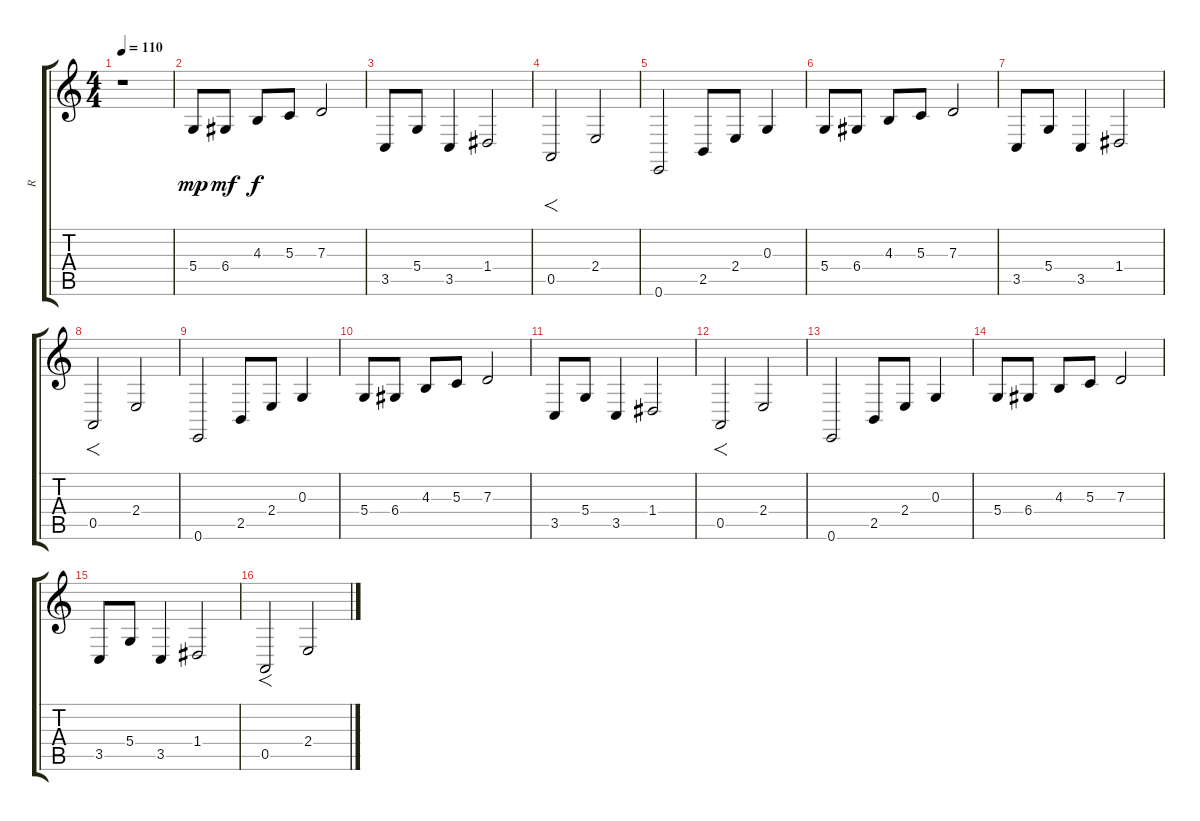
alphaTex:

\track ("R" "R") {instrument fiddle}
\staff {score tabs}
\tuning (E4 B3 G3 D3 A2 E2) {hide}
\ts (4 4)
\tempo 110
\clef g2
\ks c
r.1{dy mp instrument fiddle} |
5.4.8 6.4.8{dy mf} 4.3.8{dy f} 5.3.8 7.3.2 |
3.5.8 5.4.8 3.5.4 1.4.2 |
0.5.2{f} 2.4.2 |
0.6.2 2.5.8 2.4.8 0.3.4 |
5.4.8 6.4.8 4.3.8 5.3.8 7.3.2 |
3.5.8 5.4.8 3.5.4 1.4.2 |
0.5.2{f} 2.4.2 |
0.6.2 2.5.8 2.4.8 0.3.4 |
5.4.8 6.4.8 4.3.8 5.3.8 7.3.2 |
3.5.8 5.4.8 3.5.4 1.4.2 |
0.5.2{f} 2.4.2 |
0.6.2 2.5.8 2.4.8 0.3.4 |
5.4.8 6.4.8 4.3.8 5.3.8 7.3.2 |
3.5.8 5.4.8 3.5.4 1.4.2 |
0.5.2{f} 2.4.2
